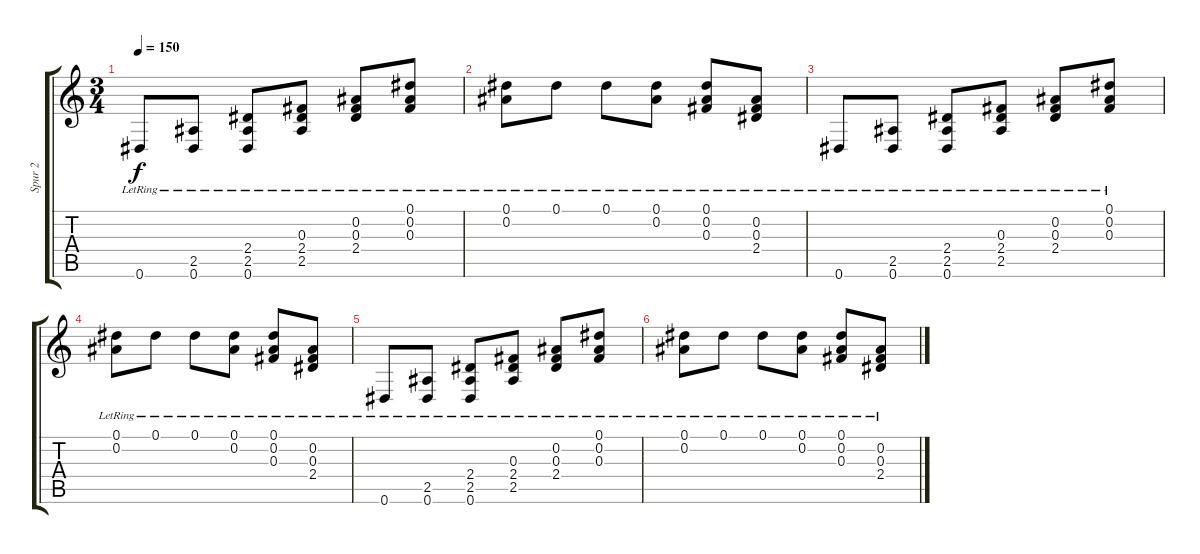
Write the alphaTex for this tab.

\track ("Spur 2" "Spur 2") {instrument overdrivenguitar}
\staff {score tabs}
\tuning (Eb4 Bb3 Gb3 Db3 Ab2 Eb2) {hide}
\ts (3 4)
\tempo 150
\clef g2
\ks c
0.6{lr}.8{dy f} (2.5{lr} 0.6{lr}).8 (2.4{lr} 2.5{lr} 0.6{lr}).8 (0.3{lr} 2.4{lr} 2.5{lr}).8 (0.2{lr} 0.3{lr} 2.4{lr}).8 (0.1{lr} 0.2{lr} 0.3{lr}).8 |
(0.1{lr} 0.2{lr}).8 0.1{lr}.8 0.1{lr}.8 (0.1{lr} 0.2{lr}).8 (0.1{lr} 0.2{lr} 0.3{lr}).8 (0.2{lr} 0.3{lr} 2.4{lr}).8 |
0.6{lr}.8 (2.5{lr} 0.6{lr}).8 (2.4{lr} 2.5{lr} 0.6{lr}).8 (0.3{lr} 2.4{lr} 2.5{lr}).8 (0.2{lr} 0.3{lr} 2.4{lr}).8 (0.1{lr} 0.2{lr} 0.3{lr}).8 |
(0.1{lr} 0.2{lr}).8 0.1{lr}.8 0.1{lr}.8 (0.1{lr} 0.2{lr}).8 (0.1{lr} 0.2{lr} 0.3{lr}).8 (0.2{lr} 0.3{lr} 2.4{lr}).8 |
0.6{lr}.8 (2.5{lr} 0.6{lr}).8 (2.4{lr} 2.5{lr} 0.6{lr}).8 (0.3{lr} 2.4{lr} 2.5{lr}).8 (0.2{lr} 0.3{lr} 2.4{lr}).8 (0.1{lr} 0.2{lr} 0.3{lr}).8 |
(0.1{lr} 0.2{lr}).8 0.1{lr}.8 0.1{lr}.8 (0.1{lr} 0.2{lr}).8 (0.1{lr} 0.2{lr} 0.3{lr}).8 (0.2{lr} 0.3{lr} 2.4{lr}).8
